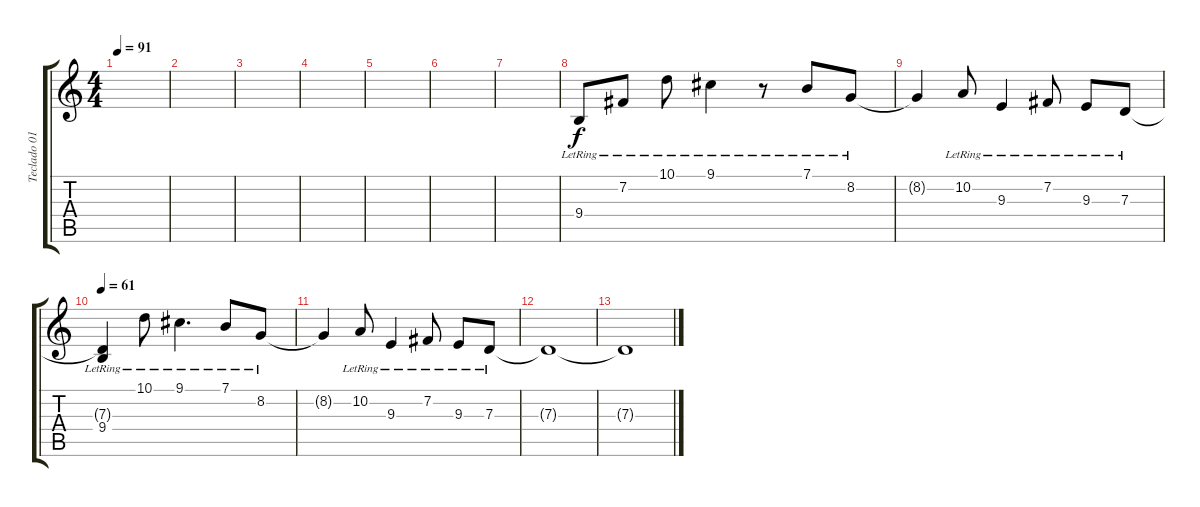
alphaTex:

\track ("Teclado 01" "Teclado 01") {instrument acousticgrandpiano}
\staff {score tabs}
\tuning (E4 B3 G3 D3 A2 E2) {hide}
\ts (4 4)
\tempo 91
\clef g2
\ks c
|
|
|
|
|
|
|
9.4{lr}.8 7.2{lr}.8 10.1{lr}.8 9.1{lr}.4 r.8 7.1{lr}.8 8.2{lr}.8 |
8.2{t}.4 10.2{lr}.8 9.3{lr}.4 7.2{lr}.8 9.3{lr}.8 7.3{lr}.8 |
\tempo 61
(7.3{t} 9.4{lr}).4 10.1{lr}.8 9.1{lr}.4{d} 7.1{lr}.8 8.2{lr}.8 |
8.2{t}.4 10.2{lr}.8 9.3{lr}.4 7.2{lr}.8 9.3{lr}.8 7.3{lr}.8 |
7.3{t}.1 |
7.3{t}.1
